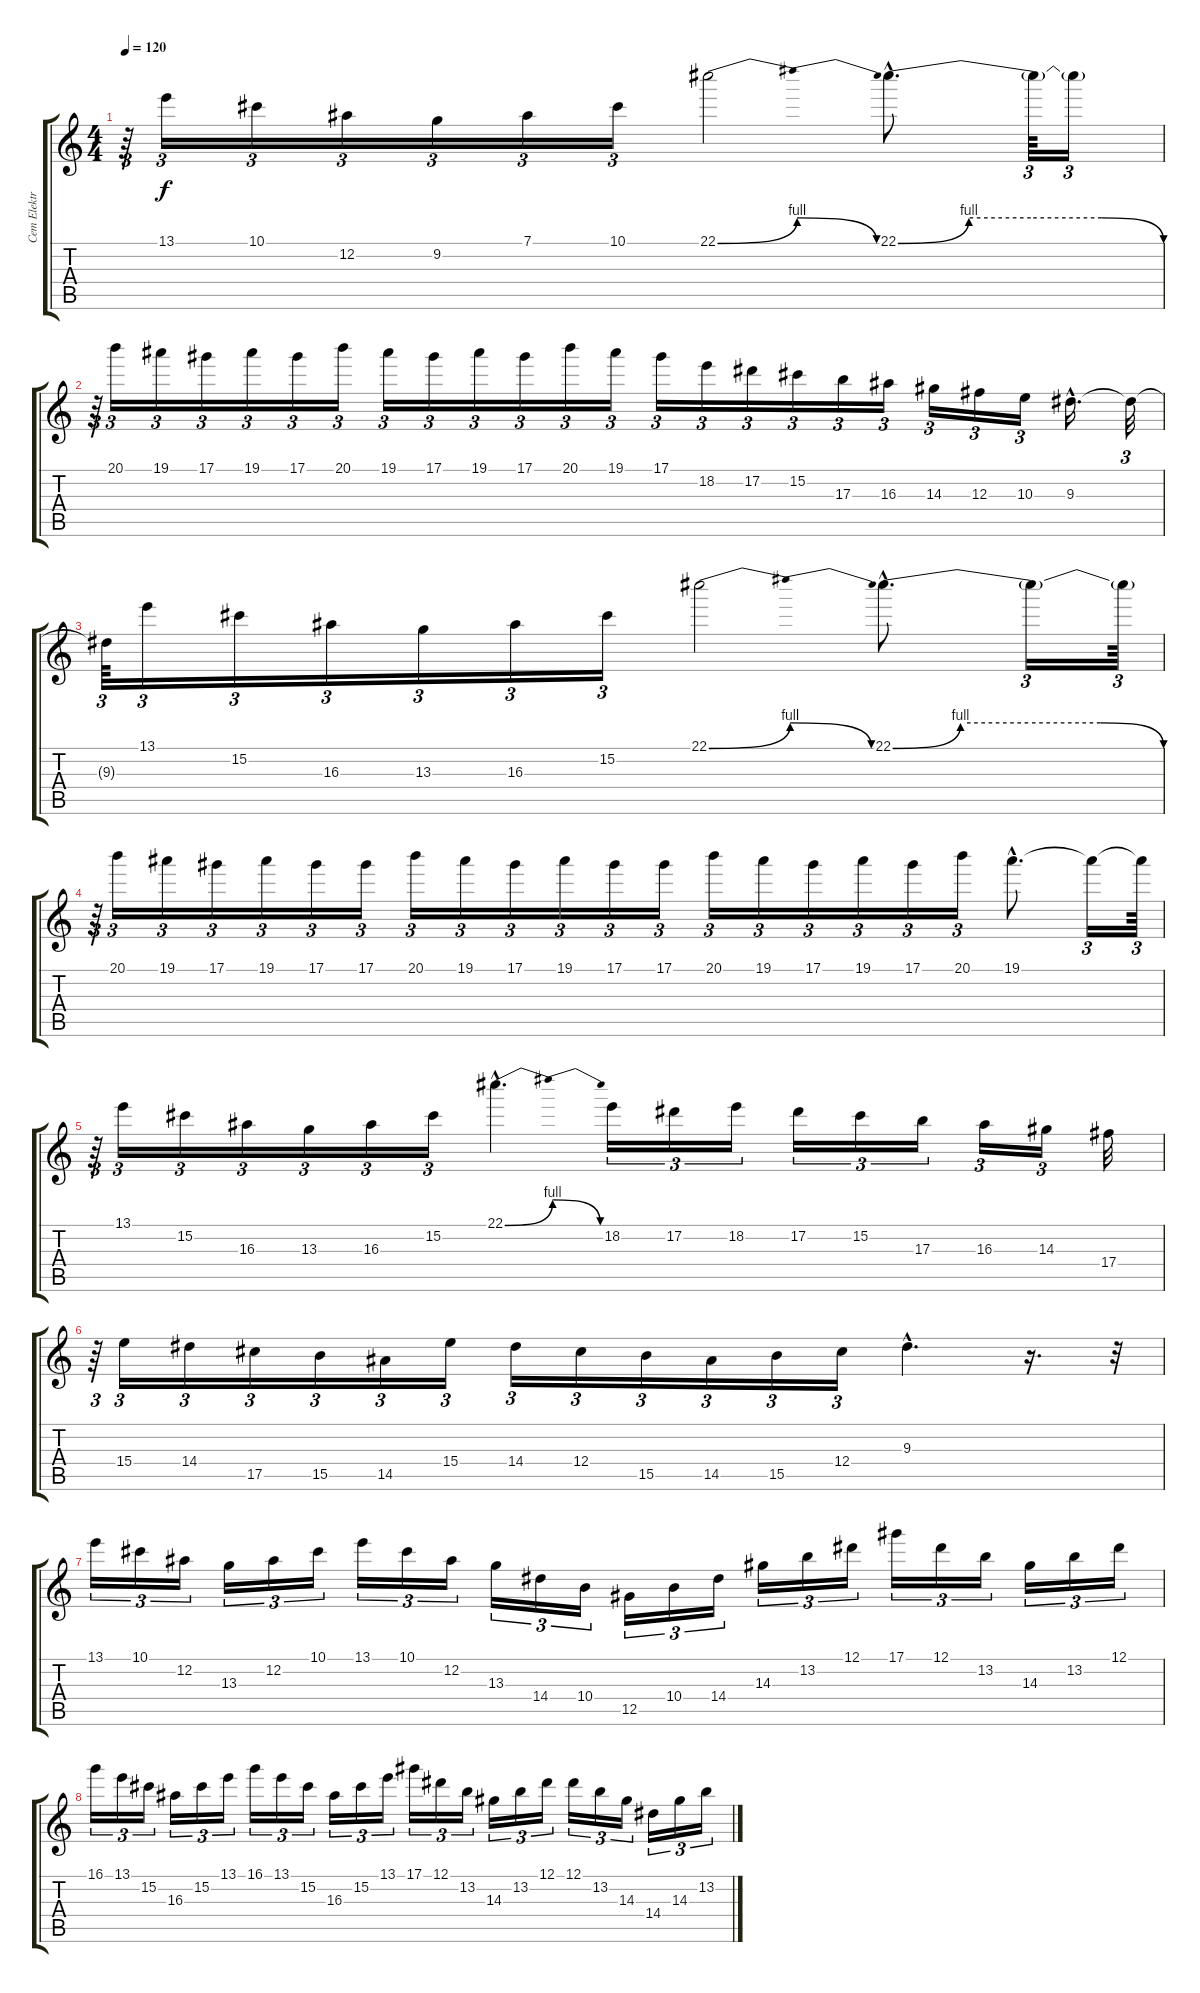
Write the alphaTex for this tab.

\track ("Cem Elektro" "Cem Elektr") {instrument overdrivenguitar}
\staff {score tabs}
\tuning (Eb4 Bb3 Gb3 Db3 Ab2 Eb2) {hide}
\ts (4 4)
\tempo 120
\clef g2
\ks c
r.64{tu (3 2) dy f} 13.1.16{tu (3 2)} 10.1.16{tu (3 2)} 12.2.16{tu (3 2)} 9.2.16{tu (3 2)} 7.1.16{tu (3 2)} 10.1.16{tu (3 2)} 22.1{be (bendrelease 0 0 30 4 30 4 60 0)}.2 22.1{be (custom 0 0 16 4 30 4 46 4 60 0) hac}.8{d} 22.1{t}.64{tu (3 2)} 22.1{t}.16{tu (3 2)} |
r.64{tu (3 2)} 20.1.16{tu (3 2)} 19.1.16{tu (3 2)} 17.1.16{tu (3 2)} 19.1.16{tu (3 2)} 17.1.16{tu (3 2)} 20.1.16{tu (3 2)} 19.1.16{tu (3 2)} 17.1.16{tu (3 2)} 19.1.16{tu (3 2)} 17.1.16{tu (3 2)} 20.1.16{tu (3 2)} 19.1.16{tu (3 2)} 17.1.16{tu (3 2)} 18.2.16{tu (3 2)} 17.2.16{tu (3 2)} 15.2.16{tu (3 2)} 17.3.16{tu (3 2)} 16.3.16{tu (3 2)} 14.3.16{tu (3 2)} 12.3.16{tu (3 2)} 10.3.16{tu (3 2)} 9.3{hac}.16{d} 9.3{t}.32{tu (3 2)} |
9.3{t}.64{tu (3 2)} 13.1.16{tu (3 2)} 15.2.16{tu (3 2)} 16.3.16{tu (3 2)} 13.3.16{tu (3 2)} 16.3.16{tu (3 2)} 15.2.16{tu (3 2)} 22.1{be (bendrelease 0 0 30 4 45 4 60 0)}.2 22.1{be (custom 0 0 15 4 30 4 46 4 60 0) hac}.8{d} 22.1{t}.16{tu (3 2)} 22.1{t}.64{tu (3 2)} |
r.64{tu (3 2)} 20.1.16{tu (3 2)} 19.1.16{tu (3 2)} 17.1.16{tu (3 2)} 19.1.16{tu (3 2)} 17.1.16{tu (3 2)} 17.1.16{tu (3 2)} 20.1.16{tu (3 2)} 19.1.16{tu (3 2)} 17.1.16{tu (3 2)} 19.1.16{tu (3 2)} 17.1.16{tu (3 2)} 17.1.16{tu (3 2)} 20.1.16{tu (3 2)} 19.1.16{tu (3 2)} 17.1.16{tu (3 2)} 19.1.16{tu (3 2)} 17.1.16{tu (3 2)} 20.1.16{tu (3 2)} 19.1{hac}.8{d} 19.1{t}.16{tu (3 2)} 19.1{t}.64{tu (3 2)} |
r.64{tu (3 2)} 13.1.16{tu (3 2)} 15.2.16{tu (3 2)} 16.3.16{tu (3 2)} 13.3.16{tu (3 2)} 16.3.16{tu (3 2)} 15.2.16{tu (3 2)} 22.1{be (bendrelease 0 0 30 4 45 4 60 0) hac}.4{d} 18.2.16{tu (3 2)} 17.2.16{tu (3 2)} 18.2.16{tu (3 2)} 17.2.16{tu (3 2)} 15.2.16{tu (3 2)} 17.3.16{tu (3 2)} 16.3.16{tu (3 2)} 14.3.16{tu (3 2)} 17.4.32 |
r.64{tu (3 2)} 15.4.16{tu (3 2)} 14.4.16{tu (3 2)} 17.5.16{tu (3 2)} 15.5.16{tu (3 2)} 14.5.16{tu (3 2)} 15.4.16{tu (3 2)} 14.4.16{tu (3 2)} 12.4.16{tu (3 2)} 15.5.16{tu (3 2)} 14.5.16{tu (3 2)} 15.5.16{tu (3 2)} 12.4.16{tu (3 2)} 9.3{hac}.4{d} r.16{d} r.32{tu (3 2)} |
13.1.16{tu (3 2)} 10.1.16{tu (3 2)} 12.2.16{tu (3 2)} 13.3.16{tu (3 2)} 12.2.16{tu (3 2)} 10.1.16{tu (3 2)} 13.1.16{tu (3 2)} 10.1.16{tu (3 2)} 12.2.16{tu (3 2)} 13.3.16{tu (3 2)} 14.4.16{tu (3 2)} 10.4.16{tu (3 2)} 12.5.16{tu (3 2)} 10.4.16{tu (3 2)} 14.4.16{tu (3 2)} 14.3.16{tu (3 2)} 13.2.16{tu (3 2)} 12.1.16{tu (3 2)} 17.1.16{tu (3 2)} 12.1.16{tu (3 2)} 13.2.16{tu (3 2)} 14.3.16{tu (3 2)} 13.2.16{tu (3 2)} 12.1.16{tu (3 2)} |
16.1.16{tu (3 2)} 13.1.16{tu (3 2)} 15.2.16{tu (3 2)} 16.3.16{tu (3 2)} 15.2.16{tu (3 2)} 13.1.16{tu (3 2)} 16.1.16{tu (3 2)} 13.1.16{tu (3 2)} 15.2.16{tu (3 2)} 16.3.16{tu (3 2)} 15.2.16{tu (3 2)} 13.1.16{tu (3 2)} 17.1.16{tu (3 2)} 12.1.16{tu (3 2)} 13.2.16{tu (3 2)} 14.3.16{tu (3 2)} 13.2.16{tu (3 2)} 12.1.16{tu (3 2)} 12.1.16{tu (3 2)} 13.2.16{tu (3 2)} 14.3.16{tu (3 2)} 14.4.16{tu (3 2)} 14.3.16{tu (3 2)} 13.2.16{tu (3 2)}
